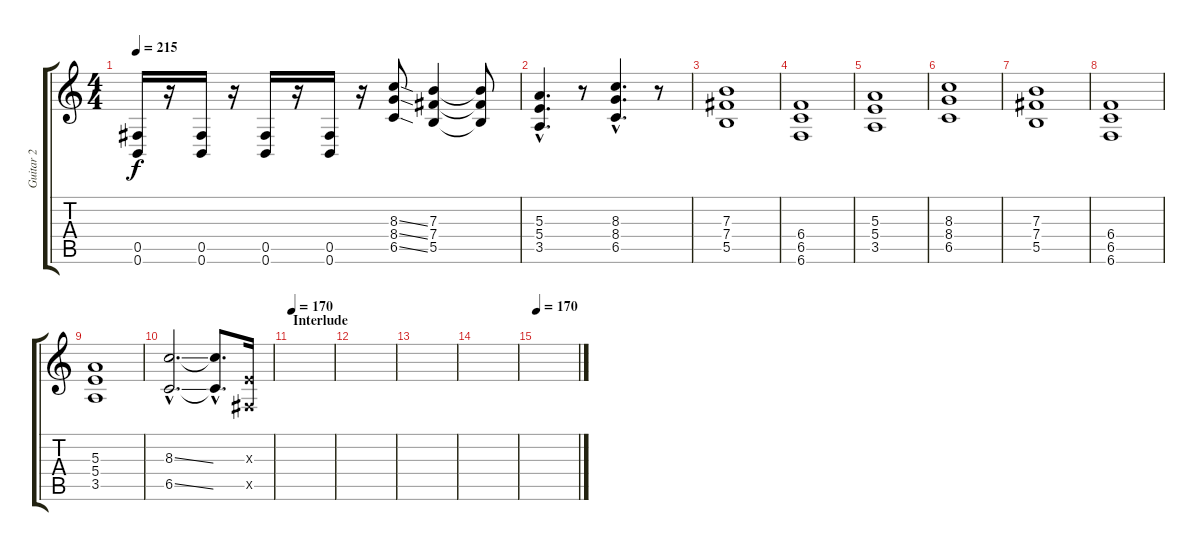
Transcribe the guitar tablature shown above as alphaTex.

\track ("Guitar 2" "Guitar 2") {instrument overdrivenguitar}
\staff {score tabs}
\tuning (Db4 Ab3 E3 B2 Gb2 B1) {hide}
\ts (4 4)
\tempo 215
\clef g2
\ks c
(0.5 0.6).16{dy f instrument distortionguitar} r.16 (0.5 0.6).16 r.16 (0.5 0.6).16 r.16 (0.5 0.6).16 r.16 (8.3{ss} 8.4{ss} 6.5{ss}).8{instrument overdrivenguitar} (7.3 7.4 5.5).4 (7.3{t} 7.4{t} 5.5{t}).8 |
(5.3{hac} 5.4{hac} 3.5{hac}).4{d} r.8 (8.3{hac} 8.4{hac} 6.5{hac}).4{d} r.8 |
(7.3 7.4 5.5).1 |
(6.4 6.5 6.6).1 |
(5.3 5.4 3.5).1 |
(8.3 8.4 6.5).1 |
(7.3 7.4 5.5).1 |
(6.4 6.5 6.6).1 |
(5.3 5.4 3.5).1 |
(8.3{ss hac} 6.5{ss hac}).2{d} (8.3{hac t} 6.5{hac t}).8{d} (0.3{x} 0.5{x}).16 |
\section ("" "Interlude")
\tempo 170
|
|
|
|
\tempo 170
